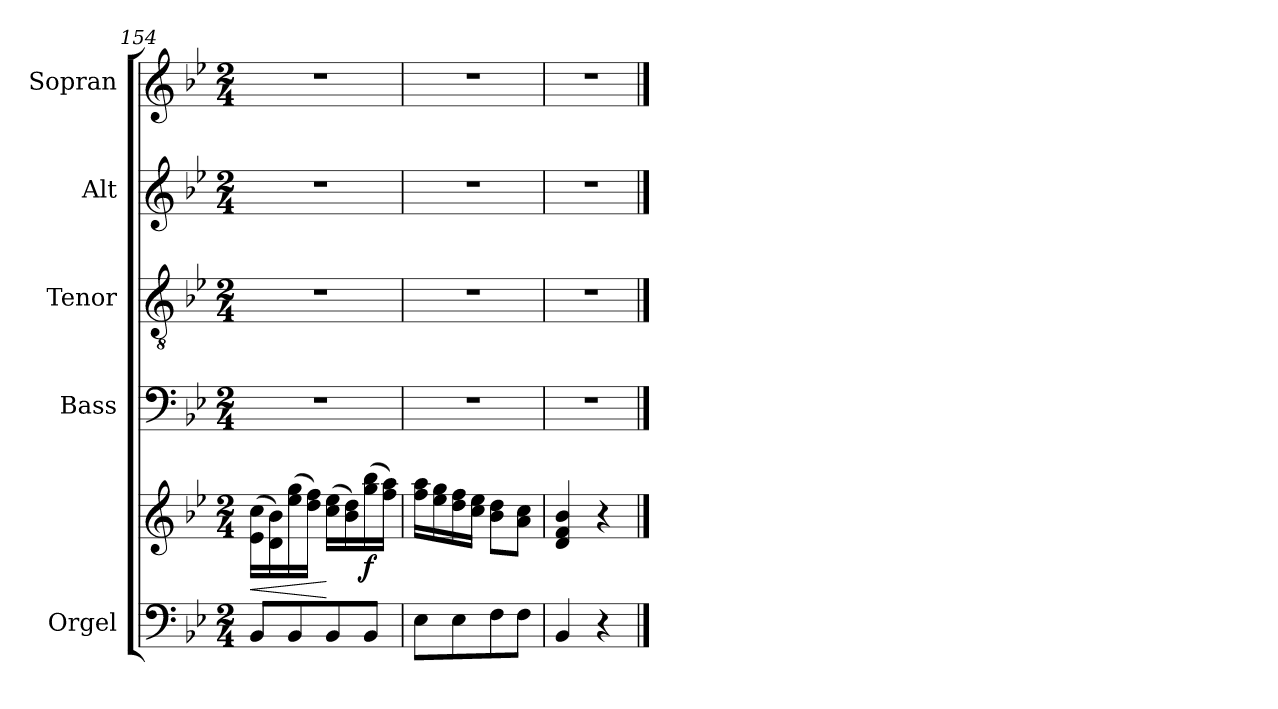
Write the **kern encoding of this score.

**kern	**kern	**dynam	**kern	**kern	**kern	**kern
*part5	*part5	*part5	*part4	*part3	*part2	*part1
*staff6	*staff5	*staff5/6	*staff4	*staff3	*staff2	*staff1
*I"Orgel	*	*	*I"Bass	*I"Tenor	*I"Alt	*I"Sopran
*I'Org.	*	*	*I'B.	*I'T.	*I'A.	*I'S.
*clefF4	*clefG2	*	*clefF4	*clefGv2	*clefG2	*clefG2
*k[b-e-]	*k[b-e-]	*	*k[b-e-]	*k[b-e-]	*k[b-e-]	*k[b-e-]
*B-:	*B-:	*	*B-:	*B-:	*B-:	*B-:
*M2/4	*M2/4	*	*M2/4	*M2/4	*M2/4	*M2/4
=154	=154	=154	=154	=154	=154	=154
!	!	!LO:HP:b	!	!	!	!
8BB-/L	(>16e-\ 16cc\LL	<	2r	2r	2r	2r
.	16d\ 16b-\)	.	.	.	.	.
8BB-/	(>16ee-\ 16gg\	.	.	.	.	.
.	16dd\ 16ff\JJ)	.	.	.	.	.
8BB-/	(>16cc\ 16ee-\LL	[	.	.	.	.
.	16b-\ 16dd\)	.	.	.	.	.
!	!	!LO:DY:b	!	!	!	!
8BB-/J	(>16gg\ 16bb-\	f	.	.	.	.
.	16ff\ 16aa\JJ)	.	.	.	.	.
=155	=155	=155	=155	=155	=155	=155
8E-\L	16ff\ 16aa\LL	.	2r	2r	2r	2r
.	16ee-\ 16gg\	.	.	.	.	.
8E-\	16dd\ 16ff\	.	.	.	.	.
.	16cc\ 16ee-\JJ	.	.	.	.	.
8F\	8b-\ 8dd\L	.	.	.	.	.
8F\J	8a\ 8cc\J	.	.	.	.	.
=156	=156	=156	=156	=156	=156	=156
4BB-/	4d/ 4f/ 4b-/	.	2r	2r	2r	2r
4r	4r	.	.	.	.	.
==	==	==	==	==	==	==
*-	*-	*-	*-	*-	*-	*-
